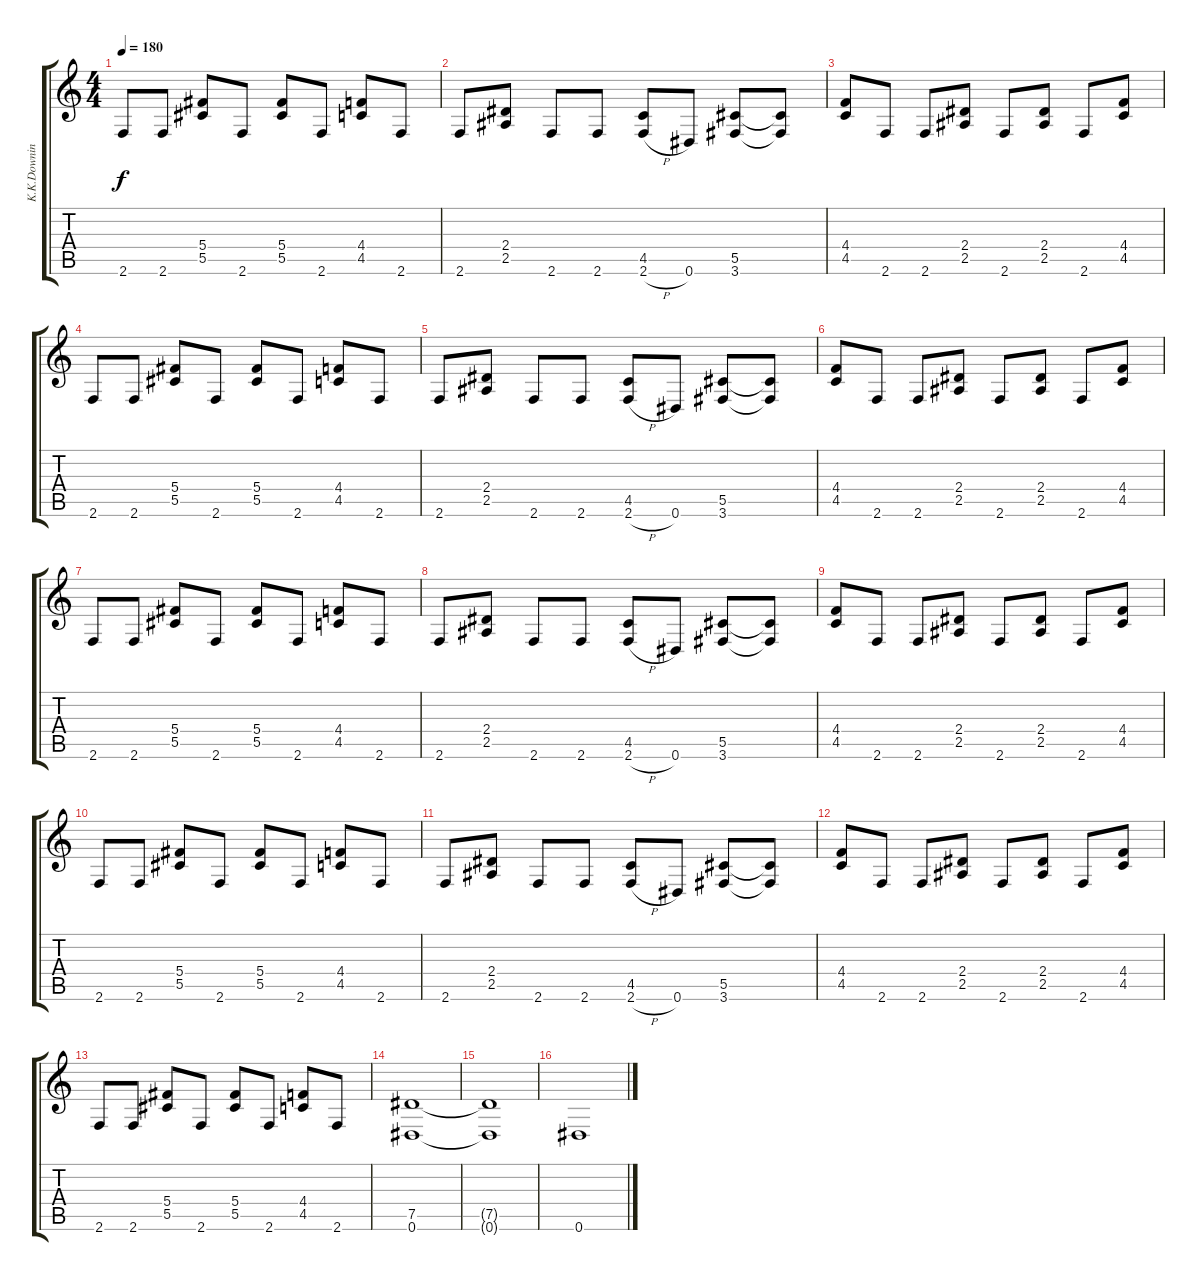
\track ("K.K.Downing" "K.K.Downin") {instrument distortionguitar}
\staff {score tabs}
\tuning (Eb4 Bb3 Gb3 Db3 Ab2 Eb2) {hide}
\ts (4 4)
\tempo 180
\clef g2
\ks c
2.6.8{dy f} 2.6.8 (5.4 5.5).8 2.6.8 (5.4 5.5).8 2.6.8 (4.4 4.5).8 2.6.8 |
2.6.8 (2.4 2.5).8 2.6.8 2.6.8 (4.5 2.6{h}).8 0.6.8 (5.5 3.6).8 (5.5{t} 3.6{t}).8 |
(4.4 4.5).8 2.6.8 2.6.8 (2.4 2.5).8 2.6.8 (2.4 2.5).8 2.6.8 (4.4 4.5).8 |
2.6.8 2.6.8 (5.4 5.5).8 2.6.8 (5.4 5.5).8 2.6.8 (4.4 4.5).8 2.6.8 |
2.6.8 (2.4 2.5).8 2.6.8 2.6.8 (4.5 2.6{h}).8 0.6.8 (5.5 3.6).8 (5.5{t} 3.6{t}).8 |
(4.4 4.5).8 2.6.8 2.6.8 (2.4 2.5).8 2.6.8 (2.4 2.5).8 2.6.8 (4.4 4.5).8 |
2.6.8 2.6.8 (5.4 5.5).8 2.6.8 (5.4 5.5).8 2.6.8 (4.4 4.5).8 2.6.8 |
2.6.8 (2.4 2.5).8 2.6.8 2.6.8 (4.5 2.6{h}).8 0.6.8 (5.5 3.6).8 (5.5{t} 3.6{t}).8 |
(4.4 4.5).8 2.6.8 2.6.8 (2.4 2.5).8 2.6.8 (2.4 2.5).8 2.6.8 (4.4 4.5).8 |
2.6.8 2.6.8 (5.4 5.5).8 2.6.8 (5.4 5.5).8 2.6.8 (4.4 4.5).8 2.6.8 |
2.6.8 (2.4 2.5).8 2.6.8 2.6.8 (4.5 2.6{h}).8 0.6.8 (5.5 3.6).8 (5.5{t} 3.6{t}).8 |
(4.4 4.5).8 2.6.8 2.6.8 (2.4 2.5).8 2.6.8 (2.4 2.5).8 2.6.8 (4.4 4.5).8 |
2.6.8 2.6.8 (5.4 5.5).8 2.6.8 (5.4 5.5).8 2.6.8 (4.4 4.5).8 2.6.8 |
(7.5 0.6).1 |
(7.5{t} 0.6{t}).1 |
0.6.1
